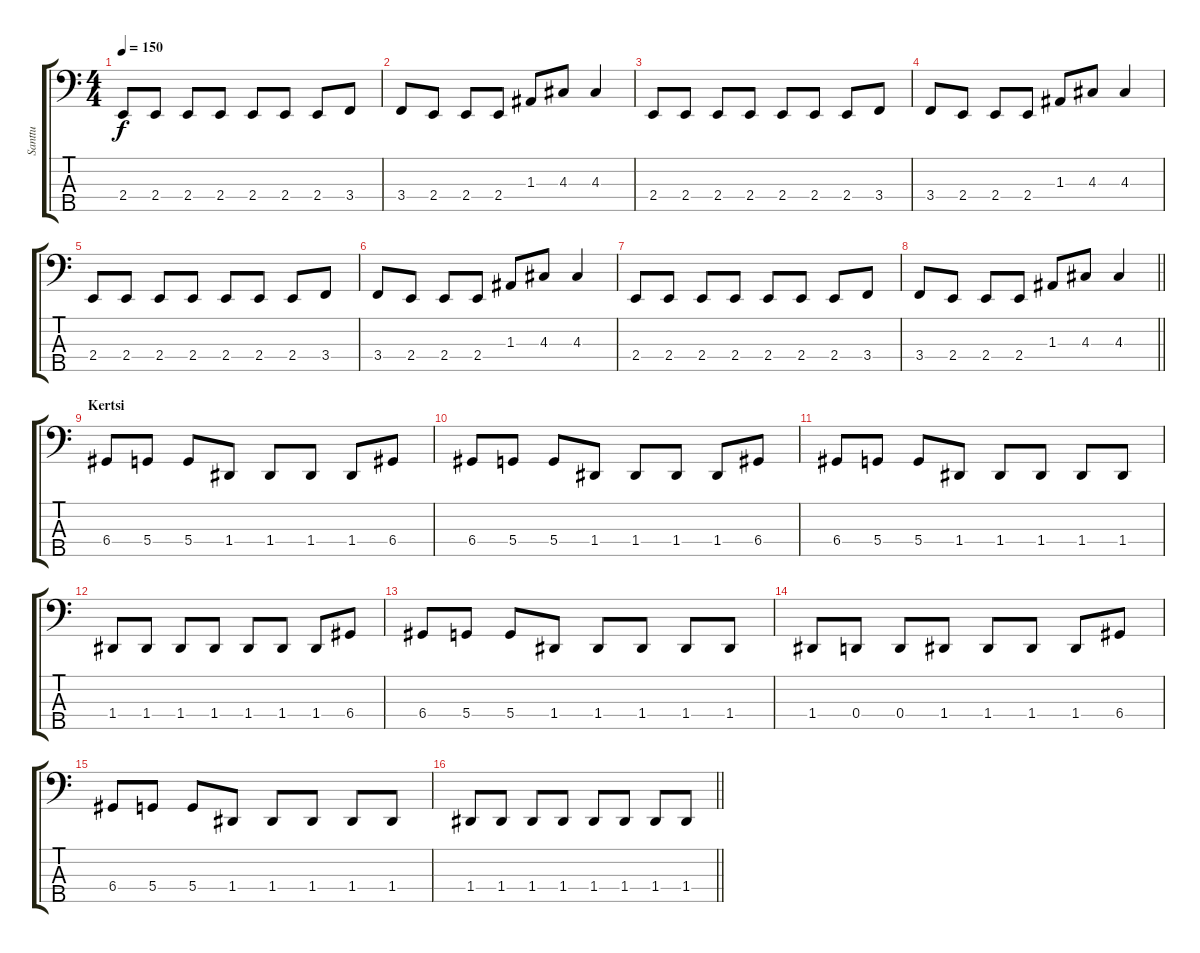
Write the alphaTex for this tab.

\track ("Santtu" "Santtu") {instrument electricbasspick}
\staff {score tabs}
\tuning (G2 D2 A1 D1 A0) {hide}
\ts (4 4)
\tempo 150
\clef f4
\ks c
2.4.8{dy f} 2.4.8 2.4.8 2.4.8 2.4.8 2.4.8 2.4.8 3.4.8 |
3.4.8 2.4.8 2.4.8 2.4.8 1.3.8 4.3.8 4.3.4 |
2.4.8 2.4.8 2.4.8 2.4.8 2.4.8 2.4.8 2.4.8 3.4.8 |
3.4.8 2.4.8 2.4.8 2.4.8 1.3.8 4.3.8 4.3.4 |
2.4.8 2.4.8 2.4.8 2.4.8 2.4.8 2.4.8 2.4.8 3.4.8 |
3.4.8 2.4.8 2.4.8 2.4.8 1.3.8 4.3.8 4.3.4 |
2.4.8 2.4.8 2.4.8 2.4.8 2.4.8 2.4.8 2.4.8 3.4.8 |
\barLineRight lightlight
3.4.8 2.4.8 2.4.8 2.4.8 1.3.8 4.3.8 4.3.4 |
\section ("" "Kertsi")
6.4.8 5.4.8 5.4.8 1.4.8 1.4.8 1.4.8 1.4.8 6.4.8 |
6.4.8 5.4.8 5.4.8 1.4.8 1.4.8 1.4.8 1.4.8 6.4.8 |
6.4.8 5.4.8 5.4.8 1.4.8 1.4.8 1.4.8 1.4.8 1.4.8 |
1.4.8 1.4.8 1.4.8 1.4.8 1.4.8 1.4.8 1.4.8 6.4.8 |
6.4.8 5.4.8 5.4.8 1.4.8 1.4.8 1.4.8 1.4.8 1.4.8 |
1.4.8 0.4.8 0.4.8 1.4.8 1.4.8 1.4.8 1.4.8 6.4.8 |
6.4.8 5.4.8 5.4.8 1.4.8 1.4.8 1.4.8 1.4.8 1.4.8 |
\barLineRight lightlight
1.4.8 1.4.8 1.4.8 1.4.8 1.4.8 1.4.8 1.4.8 1.4.8
